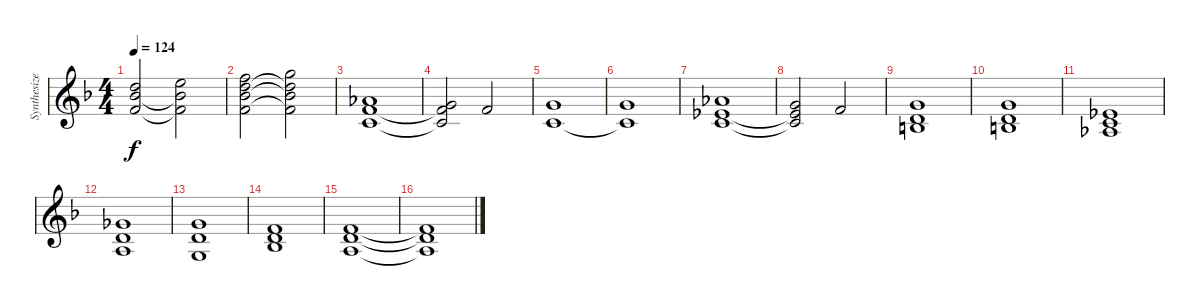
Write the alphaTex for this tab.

\track ("Synthesizer (Staff 1)" "Synthesize") {instrument synthbrass1}
\staff {score}
\tuning (E4 B3 G3 D3 A2 E2 B1) {hide}
\ts (4 4)
\tempo 124
\clef g2
\ks dminor
(10.1 6.2 15.3).2{dy f} (12.1 6.2{t} 15.3{t}).2 |
(1.1 11.2 19.3 27.4).2 (1.1{t} 11.2{t} 19.3{t} 29.4).2 |
(1.1 9.2 5.3).1 |
(1.1{t} 5.3{t} 17.4).2 1.1.2 |
(3.1 1.2).1 |
(3.1 1.2{t}).1 |
(9.2 5.3 13.4).1 |
(3.1 5.3{t} 13.4{t}).2 1.1.2 |
(3.1 3.2 4.3).1 |
(3.1 3.2 4.3).1 |
(1.2 1.3 13.4).1 |
(2.1 3.2 2.3).1 |
(3.1 3.2 0.3).1 |
(1.1 3.2 3.3).1 |
(1.1 3.2 2.3).1 |
(1.1{t} 3.2{t} 2.3{t}).1
